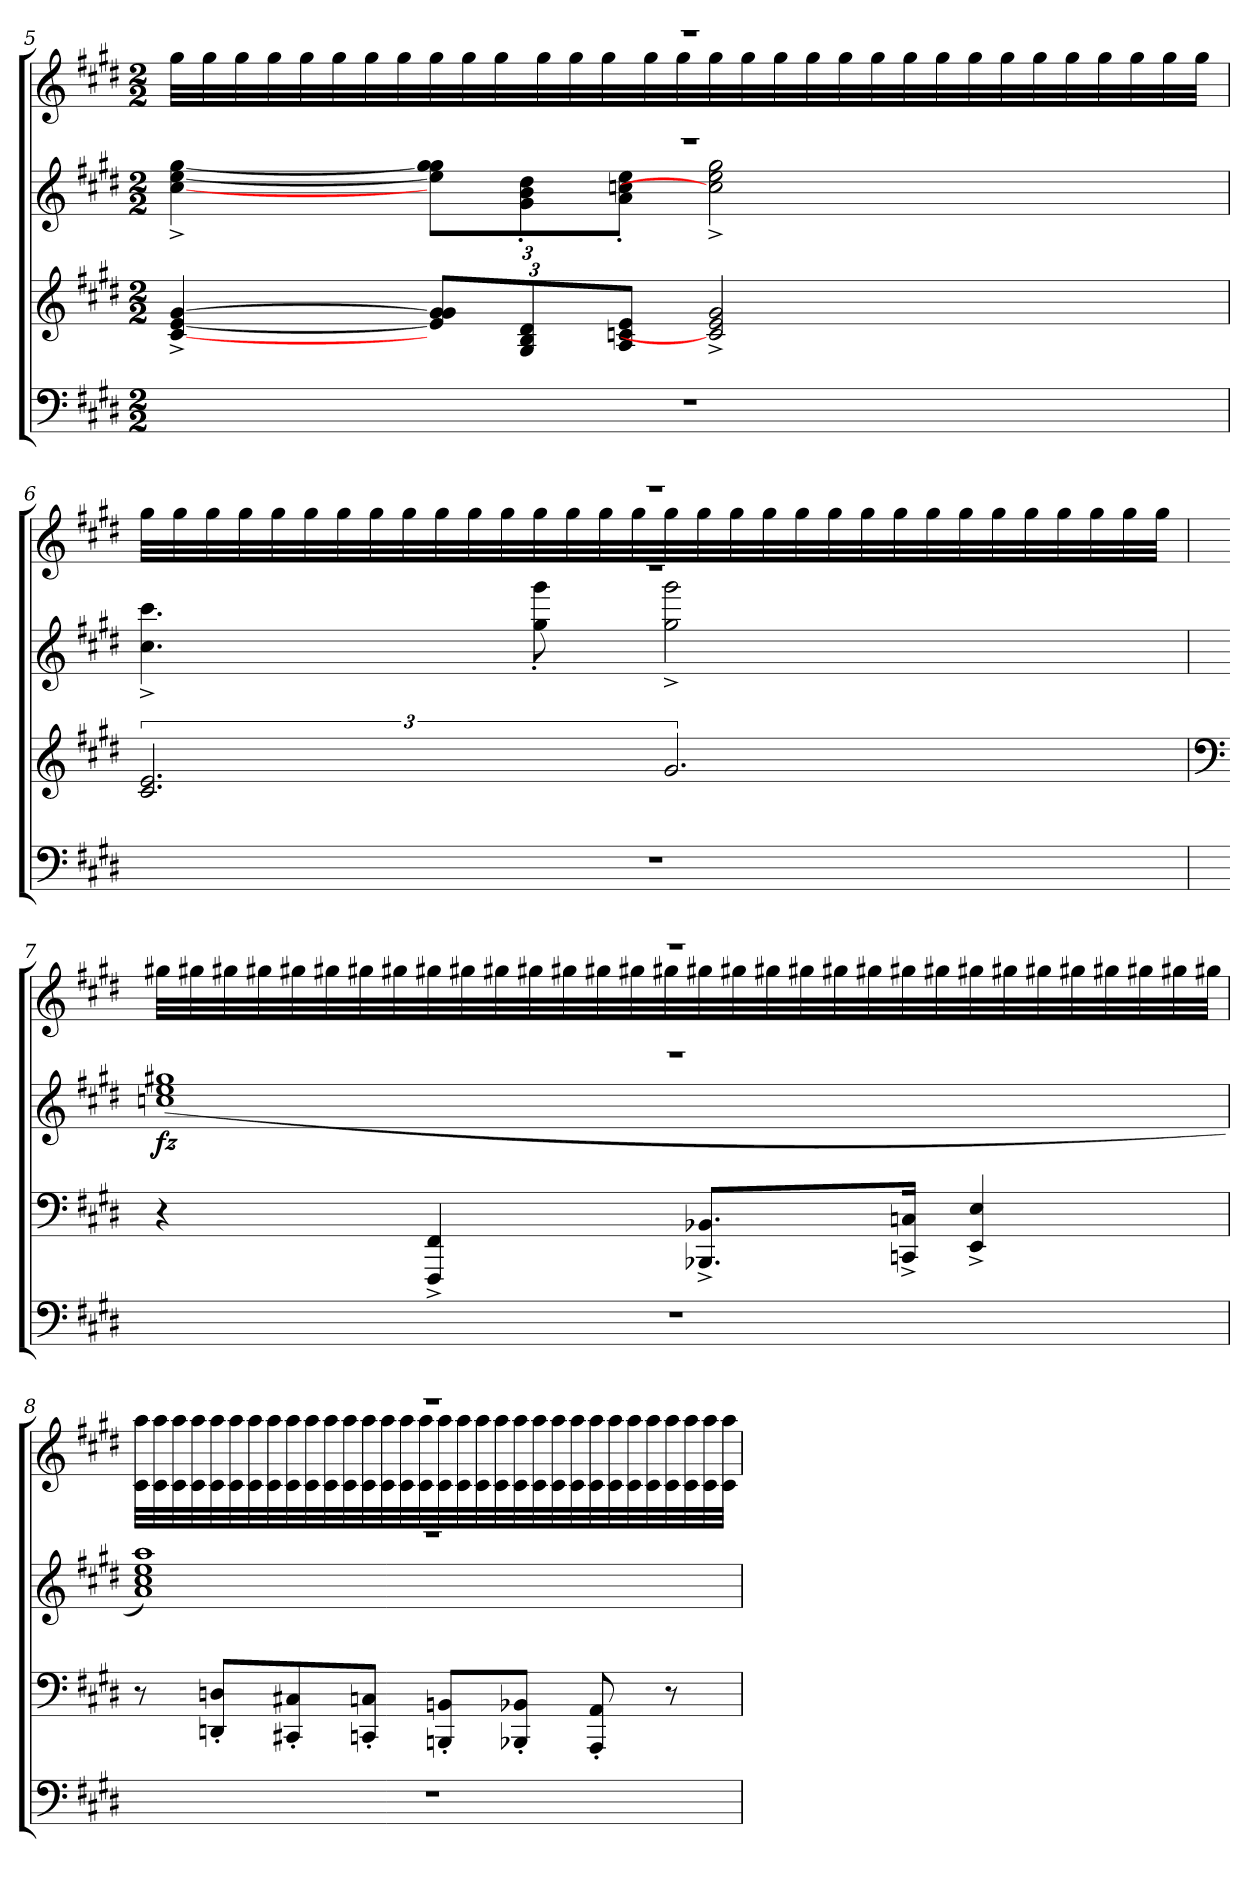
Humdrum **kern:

**kern	**kern	**kern	**dynam	**kern
*part3	*part2	*part2	*part2	*part1
*staff4	*staff3	*staff2	*staff2/3	*staff1
*clefF4	*clefG2	*clefG2	*	*clefG2
*k[f#c#g#d#]	*k[f#c#g#d#]	*k[f#c#g#d#]	*	*k[f#c#g#d#]
*M2/2	*M2/2	*M2/2	*	*M2/2
=5	=5	=5	=5	=5
*	*	*^	*	*^
*	*	*	*	*	*tremolo	*
1r	[4c#/^ [4e/^ [4g#/^	1r	[4cc#\^ [4ee\^ [4gg#\^	.	1r	32gg#LLL
.	.	.	.	.	.	32gg#
.	.	.	.	.	.	32gg#
.	.	.	.	.	.	32gg#
.	.	.	.	.	.	32gg#
.	.	.	.	.	.	32gg#
.	.	.	.	.	.	32gg#
.	.	.	.	.	.	32gg#
*	*Xbrackettup	*	*Xbrackettup	*	*	*
.	12e/] 12g#/] 12g#/L	.	12ee\] 12gg#\] 12gg#\L	.	.	32gg#
.	.	.	.	.	.	32gg#
.	.	.	.	.	.	32gg#
.	12G#/ 12B/ 12d#/	.	12g#\' 12b\' 12dd#\'	.	.	.
.	.	.	.	.	.	32gg#
.	.	.	.	.	.	32gg#
.	.	.	.	.	.	32gg#
.	12A/ 12cn/ 12e/J	.	12a\' 12ccn\' 12ee\'J	.	.	.
.	.	.	.	.	.	32gg#
.	.	.	.	.	.	32gg#
.	2c#/]^ 2e/^ 2g#/^	.	2cc#\]^ 2ee\^ 2gg#\^	.	.	32gg#
.	.	.	.	.	.	32gg#
.	.	.	.	.	.	32gg#
.	.	.	.	.	.	32gg#
.	.	.	.	.	.	32gg#
.	.	.	.	.	.	32gg#
.	.	.	.	.	.	32gg#
.	.	.	.	.	.	32gg#
.	.	.	.	.	.	32gg#
.	.	.	.	.	.	32gg#
.	.	.	.	.	.	32gg#
.	.	.	.	.	.	32gg#
.	.	.	.	.	.	32gg#
.	.	.	.	.	.	32gg#
.	.	.	.	.	.	32gg#
.	.	.	.	.	.	32gg#JJJ
=6	=6	=6	=6	=6	=6	=6
*	*brackettup	*	*	*	*	*
1r	3.c# 3.e	1r	4.cc#\^ 4.ccc#\^	.	1r	32gg#LLL
.	.	.	.	.	.	32gg#
.	.	.	.	.	.	32gg#
.	.	.	.	.	.	32gg#
.	.	.	.	.	.	32gg#
.	.	.	.	.	.	32gg#
.	.	.	.	.	.	32gg#
.	.	.	.	.	.	32gg#
.	.	.	.	.	.	32gg#
.	.	.	.	.	.	32gg#
.	.	.	.	.	.	32gg#
.	.	.	.	.	.	32gg#
.	.	.	8gg#\' 8ggg#\'	.	.	32gg#
.	.	.	.	.	.	32gg#
.	.	.	.	.	.	32gg#
.	.	.	.	.	.	32gg#
.	3.g#	.	2gg#\<^ 2ggg#\<^	.	.	32gg#
.	.	.	.	.	.	32gg#
.	.	.	.	.	.	32gg#
.	.	.	.	.	.	32gg#
.	.	.	.	.	.	32gg#
.	.	.	.	.	.	32gg#
.	.	.	.	.	.	32gg#
.	.	.	.	.	.	32gg#
.	.	.	.	.	.	32gg#
.	.	.	.	.	.	32gg#
.	.	.	.	.	.	32gg#
.	.	.	.	.	.	32gg#
.	.	.	.	.	.	32gg#
.	.	.	.	.	.	32gg#
.	.	.	.	.	.	32gg#
.	.	.	.	.	.	32gg#JJJ
=7	=7	=7	=7	=7	=7	=7
*	*clefF4	*	*	*	*	*
!	!	!	!	!LO:DY:b	!	!
1r	4r	1r	(<1ccn 1ee 1gg#X	fz	1r	32gg#XLLL
.	.	.	.	.	.	32gg#X
.	.	.	.	.	.	32gg#X
.	.	.	.	.	.	32gg#X
.	.	.	.	.	.	32gg#X
.	.	.	.	.	.	32gg#X
.	.	.	.	.	.	32gg#X
.	.	.	.	.	.	32gg#X
.	4FFF#/^ 4FF#/^	.	.	.	.	32gg#X
.	.	.	.	.	.	32gg#X
.	.	.	.	.	.	32gg#X
.	.	.	.	.	.	32gg#X
.	.	.	.	.	.	32gg#X
.	.	.	.	.	.	32gg#X
.	.	.	.	.	.	32gg#X
.	.	.	.	.	.	32gg#X
.	8.BBB-X/^ 8.BB-X/^L	.	.	.	.	32gg#X
.	.	.	.	.	.	32gg#X
.	.	.	.	.	.	32gg#X
.	.	.	.	.	.	32gg#X
.	.	.	.	.	.	32gg#X
.	.	.	.	.	.	32gg#X
.	16CCn/^ 16Cn/^Jk	.	.	.	.	32gg#X
.	.	.	.	.	.	32gg#X
.	4EE/^ 4E/^	.	.	.	.	32gg#X
.	.	.	.	.	.	32gg#X
.	.	.	.	.	.	32gg#X
.	.	.	.	.	.	32gg#X
.	.	.	.	.	.	32gg#X
.	.	.	.	.	.	32gg#X
.	.	.	.	.	.	32gg#X
.	.	.	.	.	.	32gg#XJJJ
=8	=8	=8	=8	=8	=8	=8
1r	8r	1r	1a 1cc# 1ee 1aa)	.	1r	32c# 32aaLLL
.	.	.	.	.	.	32c# 32aa
.	.	.	.	.	.	32c# 32aa
.	.	.	.	.	.	32c# 32aa
.	8DDn/' 8Dn/'L	.	.	.	.	32c# 32aa
.	.	.	.	.	.	32c# 32aa
.	.	.	.	.	.	32c# 32aa
.	.	.	.	.	.	32c# 32aa
.	8CC#X/' 8C#X/'	.	.	.	.	32c# 32aa
.	.	.	.	.	.	32c# 32aa
.	.	.	.	.	.	32c# 32aa
.	.	.	.	.	.	32c# 32aa
.	8CCn/' 8Cn/'J	.	.	.	.	32c# 32aa
.	.	.	.	.	.	32c# 32aa
.	.	.	.	.	.	32c# 32aa
.	.	.	.	.	.	32c# 32aa
.	8BBBn/' 8BBn/'L	.	.	.	.	32c# 32aa
.	.	.	.	.	.	32c# 32aa
.	.	.	.	.	.	32c# 32aa
.	.	.	.	.	.	32c# 32aa
.	8BBB-X/' 8BB-X/'J	.	.	.	.	32c# 32aa
.	.	.	.	.	.	32c# 32aa
.	.	.	.	.	.	32c# 32aa
.	.	.	.	.	.	32c# 32aa
.	8AAA/' 8AA/'	.	.	.	.	32c# 32aa
.	.	.	.	.	.	32c# 32aa
.	.	.	.	.	.	32c# 32aa
.	.	.	.	.	.	32c# 32aa
.	8r	.	.	.	.	32c# 32aa
.	.	.	.	.	.	32c# 32aa
.	.	.	.	.	.	32c# 32aa
.	.	.	.	.	.	32c# 32aaJJJ
*	*	*	*	*	*Xtremolo	*
*	*	*v	*v	*	*	*
*	*	*	*	*v	*v
=	=	=	=	=
*-	*-	*-	*-	*-
